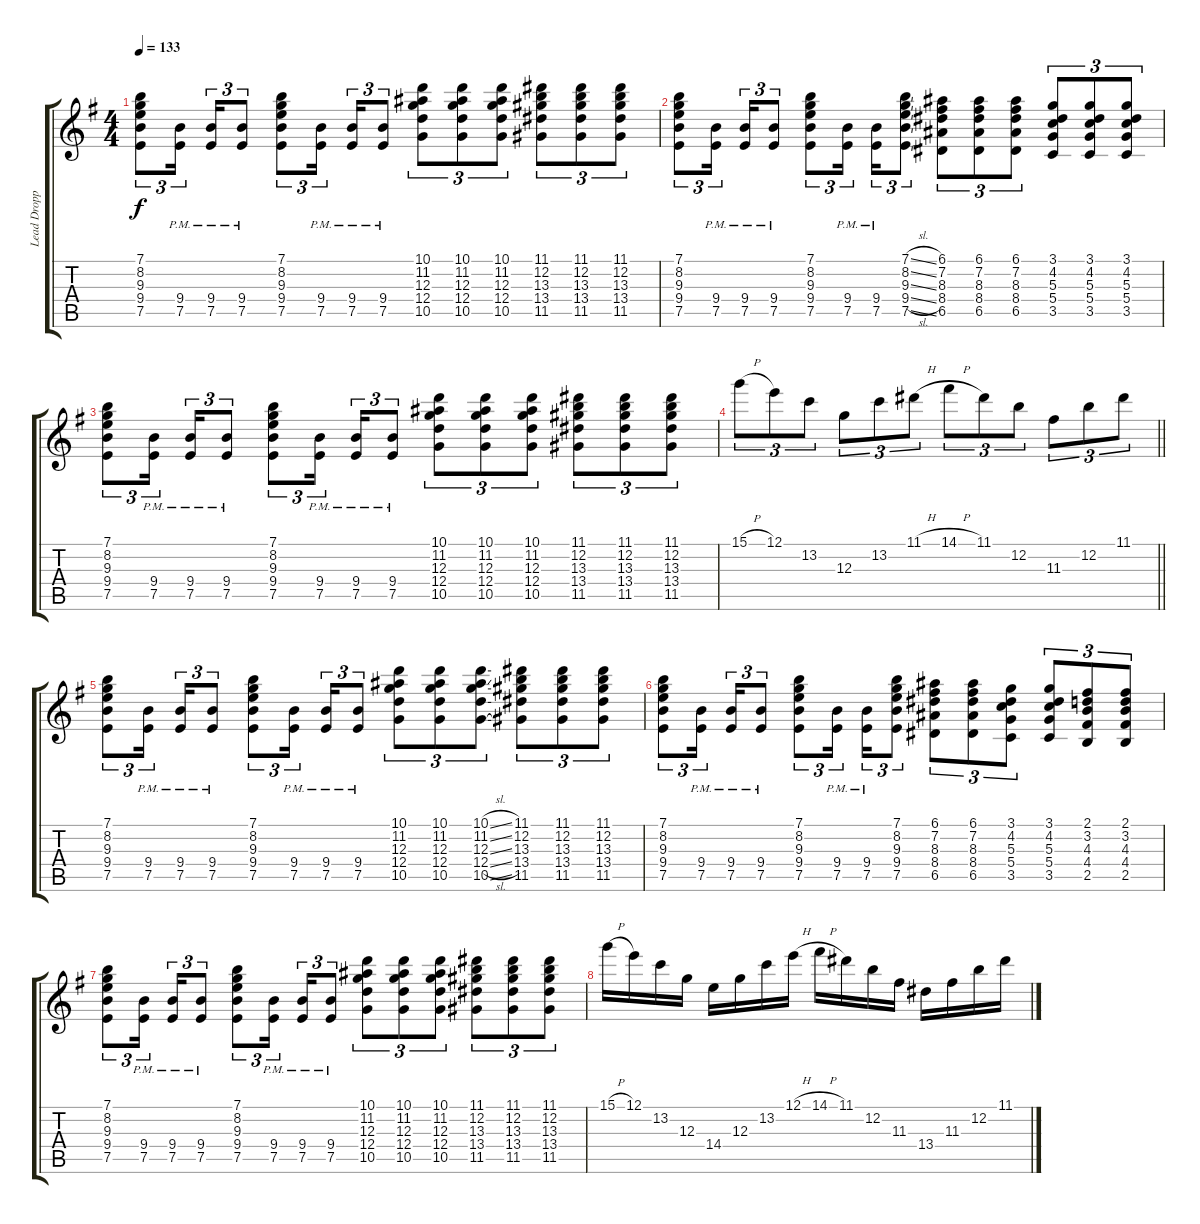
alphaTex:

\track ("Lead Dropped D " "Lead Dropp") {instrument distortionguitar}
\staff {score tabs}
\tuning (E4 B3 G3 D3 A2 D2) {hide}
\ts (4 4)
\tempo 133
\clef g2
\ks eminor
(7.1 8.2 9.3 9.4 7.5).8{tu (3 2) dy f} (9.4{pm} 7.5{pm}).16{tu (3 2) beam splitsecondary} (9.4{pm} 7.5{pm}).16{tu (3 2)} (9.4{pm} 7.5{pm}).8{tu (3 2)} (7.1 8.2 9.3 9.4 7.5).8{tu (3 2)} (9.4{pm} 7.5{pm}).16{tu (3 2) beam splitsecondary} (9.4{pm} 7.5{pm}).16{tu (3 2)} (9.4{pm} 7.5{pm}).8{tu (3 2)} (10.1 11.2 12.3 12.4 10.5).8{tu (3 2)} (10.1 11.2 12.3 12.4 10.5).8{tu (3 2)} (10.1 11.2 12.3 12.4 10.5).8{tu (3 2)} (11.1 12.2 13.3 13.4 11.5).8{tu (3 2)} (11.1 12.2 13.3 13.4 11.5).8{tu (3 2)} (11.1 12.2 13.3 13.4 11.5).8{tu (3 2)} |
(7.1 8.2 9.3 9.4 7.5).8{tu (3 2)} (9.4{pm} 7.5{pm}).16{tu (3 2) beam splitsecondary} (9.4{pm} 7.5{pm}).16{tu (3 2)} (9.4{pm} 7.5{pm}).8{tu (3 2)} (7.1 8.2 9.3 9.4 7.5).8{tu (3 2)} (9.4{pm} 7.5{pm}).16{tu (3 2) beam splitsecondary} (9.4{pm} 7.5{pm}).16{tu (3 2)} (7.1{sl} 8.2{sl} 9.3{sl} 9.4{sl} 7.5{sl}).8{tu (3 2)} (6.1 7.2 8.3 8.4 6.5).8{tu (3 2)} (6.1 7.2 8.3 8.4 6.5).8{tu (3 2)} (6.1 7.2 8.3 8.4 6.5).8{tu (3 2)} (3.1 4.2 5.3 5.4 3.5).8{tu (3 2)} (3.1 4.2 5.3 5.4 3.5).8{tu (3 2)} (3.1 4.2 5.3 5.4 3.5).8{tu (3 2)} |
(7.1 8.2 9.3 9.4 7.5).8{tu (3 2)} (9.4{pm} 7.5{pm}).16{tu (3 2) beam splitsecondary} (9.4{pm} 7.5{pm}).16{tu (3 2)} (9.4{pm} 7.5{pm}).8{tu (3 2)} (7.1 8.2 9.3 9.4 7.5).8{tu (3 2)} (9.4{pm} 7.5{pm}).16{tu (3 2) beam splitsecondary} (9.4{pm} 7.5{pm}).16{tu (3 2)} (9.4{pm} 7.5{pm}).8{tu (3 2)} (10.1 11.2 12.3 12.4 10.5).8{tu (3 2)} (10.1 11.2 12.3 12.4 10.5).8{tu (3 2)} (10.1 11.2 12.3 12.4 10.5).8{tu (3 2)} (11.1 12.2 13.3 13.4 11.5).8{tu (3 2)} (11.1 12.2 13.3 13.4 11.5).8{tu (3 2)} (11.1 12.2 13.3 13.4 11.5).8{tu (3 2)} |
\barLineRight lightlight
15.1{h}.8{tu (3 2)} 12.1.8{tu (3 2)} 13.2.8{tu (3 2)} 12.3.8{tu (3 2)} 13.2.8{tu (3 2)} 11.1{h}.8{tu (3 2)} 14.1{h}.8{tu (3 2)} 11.1.8{tu (3 2)} 12.2.8{tu (3 2)} 11.3.8{tu (3 2)} 12.2.8{tu (3 2)} 11.1.8{tu (3 2)} |
(7.1 8.2 9.3 9.4 7.5).8{tu (3 2)} (9.4{pm} 7.5{pm}).16{tu (3 2) beam splitsecondary} (9.4{pm} 7.5{pm}).16{tu (3 2)} (9.4{pm} 7.5{pm}).8{tu (3 2)} (7.1 8.2 9.3 9.4 7.5).8{tu (3 2)} (9.4{pm} 7.5{pm}).16{tu (3 2) beam splitsecondary} (9.4{pm} 7.5{pm}).16{tu (3 2)} (9.4{pm} 7.5{pm}).8{tu (3 2)} (10.1 11.2 12.3 12.4 10.5).8{tu (3 2)} (10.1 11.2 12.3 12.4 10.5).8{tu (3 2)} (10.1{sl} 11.2{sl} 12.3{sl} 12.4{sl} 10.5{sl}).8{tu (3 2)} (11.1 12.2 13.3 13.4 11.5).8{tu (3 2)} (11.1 12.2 13.3 13.4 11.5).8{tu (3 2)} (11.1 12.2 13.3 13.4 11.5).8{tu (3 2)} |
(7.1 8.2 9.3 9.4 7.5).8{tu (3 2)} (9.4{pm} 7.5{pm}).16{tu (3 2) beam splitsecondary} (9.4{pm} 7.5{pm}).16{tu (3 2)} (9.4{pm} 7.5{pm}).8{tu (3 2)} (7.1 8.2 9.3 9.4 7.5).8{tu (3 2)} (9.4{pm} 7.5{pm}).16{tu (3 2) beam splitsecondary} (9.4{pm} 7.5{pm}).16{tu (3 2)} (7.1 8.2 9.3 9.4 7.5).8{tu (3 2)} (6.1 7.2 8.3 8.4 6.5).8{tu (3 2)} (6.1 7.2 8.3 8.4 6.5).8{tu (3 2)} (3.1 4.2 5.3 5.4 3.5).8{tu (3 2)} (3.1 4.2 5.3 5.4 3.5).8{tu (3 2)} (2.1 3.2 4.3 4.4 2.5).8{tu (3 2)} (2.1 3.2 4.3 4.4 2.5).8{tu (3 2)} |
(7.1 8.2 9.3 9.4 7.5).8{tu (3 2)} (9.4{pm} 7.5{pm}).16{tu (3 2) beam splitsecondary} (9.4{pm} 7.5{pm}).16{tu (3 2)} (9.4{pm} 7.5{pm}).8{tu (3 2)} (7.1 8.2 9.3 9.4 7.5).8{tu (3 2)} (9.4{pm} 7.5{pm}).16{tu (3 2) beam splitsecondary} (9.4{pm} 7.5{pm}).16{tu (3 2)} (9.4{pm} 7.5{pm}).8{tu (3 2)} (10.1 11.2 12.3 12.4 10.5).8{tu (3 2)} (10.1 11.2 12.3 12.4 10.5).8{tu (3 2)} (10.1 11.2 12.3 12.4 10.5).8{tu (3 2)} (11.1 12.2 13.3 13.4 11.5).8{tu (3 2)} (11.1 12.2 13.3 13.4 11.5).8{tu (3 2)} (11.1 12.2 13.3 13.4 11.5).8{tu (3 2)} |
15.1{h}.16 12.1.16 13.2.16 12.3.16 14.4.16 12.3.16 13.2.16 12.1{h}.16 14.1{h}.16 11.1.16 12.2.16 11.3.16 13.4.16 11.3.16 12.2.16 11.1.16
